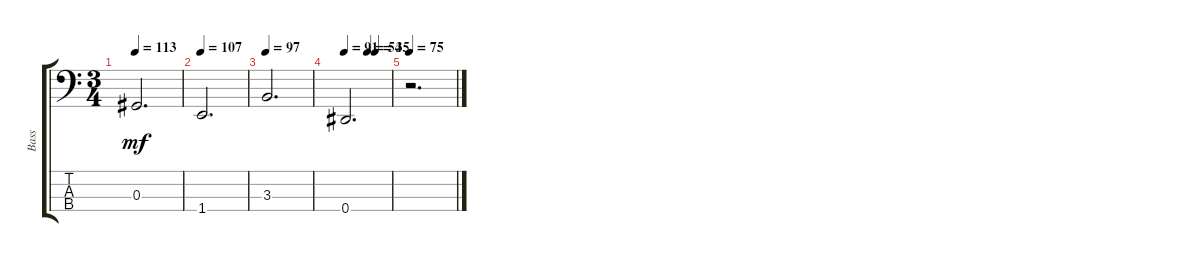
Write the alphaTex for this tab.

\track ("Bass" "Bass") {instrument electricbasspick}
\staff {score tabs}
\tuning (Gb2 Db2 Ab1 Eb1) {hide}
\ts (3 4)
\tempo 113
\clef f4
\ks c
0.3.2{d dy mf} |
\tempo 107
1.4.2{d} |
\tempo 97
3.3.2{d} |
\tempo 91
\tempo (54 0.5)
\tempo (35 0.6666666666666666)
0.4.2{d} |
\tempo 75
r.2{d}
